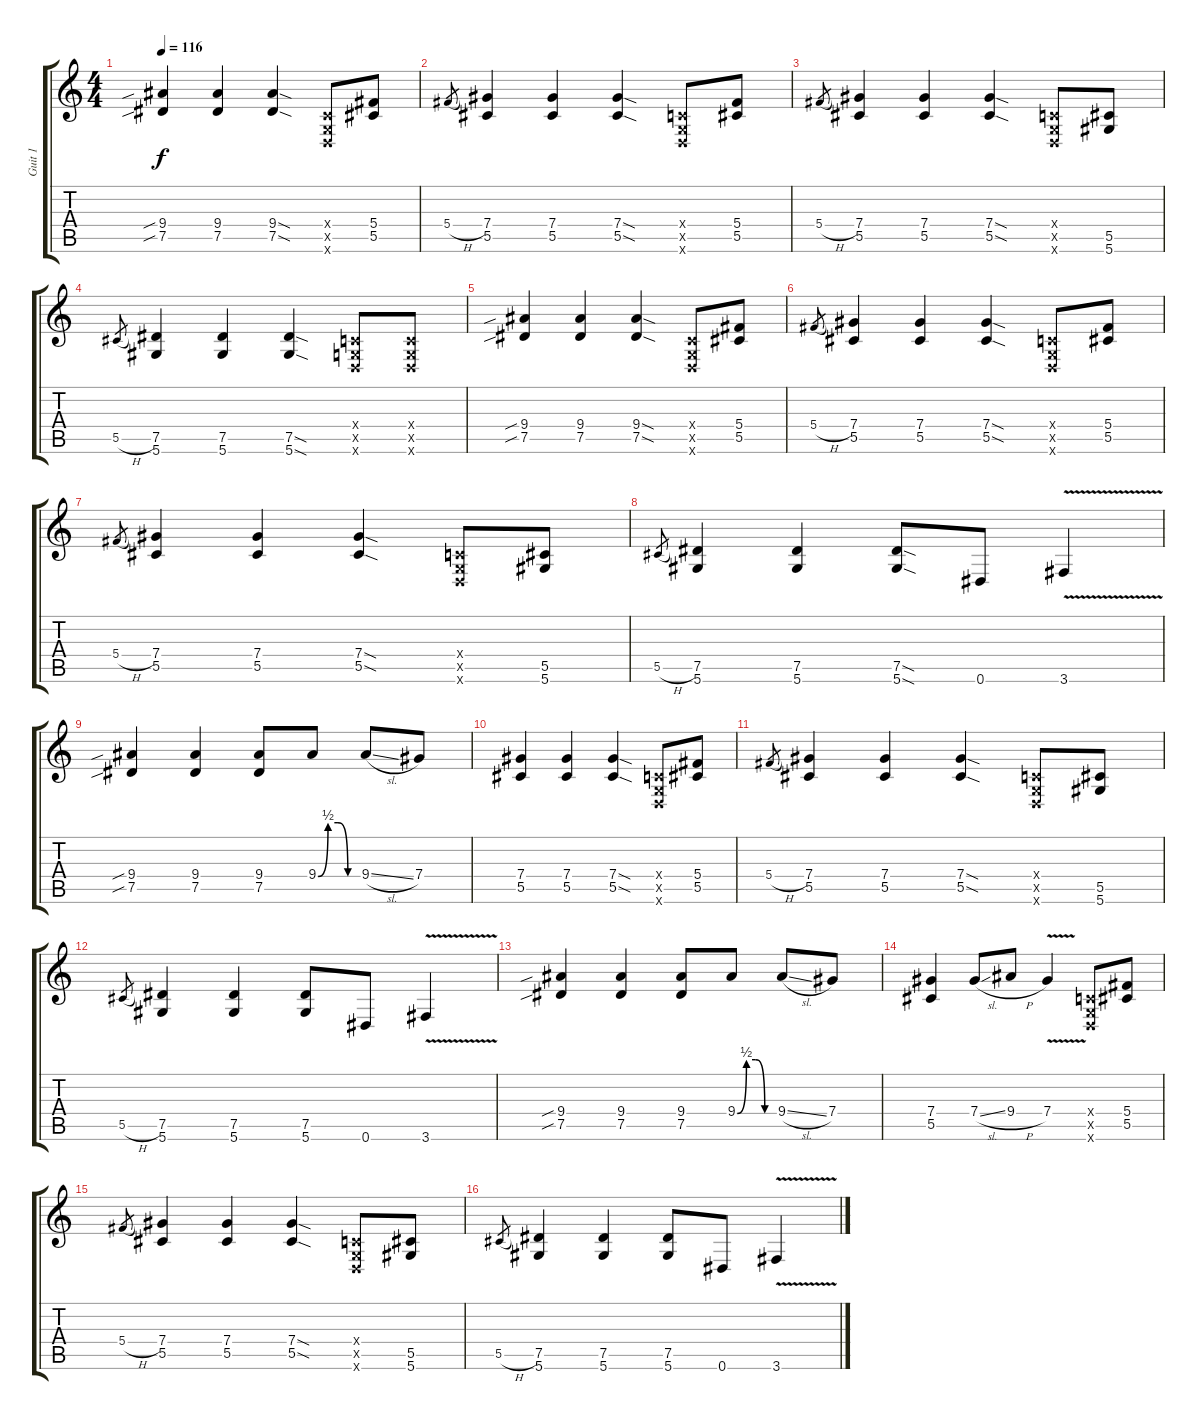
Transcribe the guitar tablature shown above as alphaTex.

\track ("Guit 1" "Guit 1") {instrument distortionguitar}
\staff {score tabs}
\tuning (Eb4 Bb3 Gb3 Db3 Ab2 Eb2) {hide}
\ts (4 4)
\tempo 116
\clef g2
\ks c
(9.4{sib} 7.5{sib}).4{dy f} (9.4 7.5).4 (9.4{sod} 7.5{sod}).4 (-1.4{x} -1.5{x} -1.6{x}).8 (5.4 5.5).8 |
5.4{h}.8{gr} (7.4 5.5).4 (7.4 5.5).4 (7.4{sod} 5.5{sod}).4 (-1.4{x} -1.5{x} -1.6{x}).8 (5.4 5.5).8 |
5.4{h}.8{gr} (7.4 5.5).4 (7.4 5.5).4 (7.4{sod} 5.5{sod}).4 (-1.4{x} -1.5{x} -1.6{x}).8 (5.5 5.6).8 |
5.5{h}.8{gr} (7.5 5.6).4 (7.5 5.6).4 (7.5{sod} 5.6{sod}).4 (-1.4{x} -1.5{x} -1.6{x}).8 (-1.4{x} -1.5{x} -1.6{x}).8 |
(9.4{sib} 7.5{sib}).4 (9.4 7.5).4 (9.4{sod} 7.5{sod}).4 (-1.4{x} -1.5{x} -1.6{x}).8 (5.4 5.5).8 |
5.4{h}.8{gr} (7.4 5.5).4 (7.4 5.5).4 (7.4{sod} 5.5{sod}).4 (-1.4{x} -1.5{x} -1.6{x}).8 (5.4 5.5).8 |
5.4{h}.8{gr} (7.4 5.5).4 (7.4 5.5).4 (7.4{sod} 5.5{sod}).4 (-1.4{x} -1.5{x} -1.6{x}).8 (5.5 5.6).8 |
5.5{h}.8{gr} (7.5 5.6).4 (7.5 5.6).4 (7.5{sod} 5.6{sod}).8 0.6.8 3.6{v}.4 |
(9.4{sib} 7.5{sib}).4 (9.4 7.5).4 (9.4 7.5).8 9.4{be (custom 0 0 15 2 30 2 45 0 60 0)}.8 9.4{sl}.8 7.4.8 |
(7.4 5.5).4 (7.4 5.5).4 (7.4{sod} 5.5{sod}).4 (-1.4{x} -1.5{x} -1.6{x}).8 (5.4 5.5).8 |
5.4{h}.8{gr} (7.4 5.5).4 (7.4 5.5).4 (7.4{sod} 5.5{sod}).4 (-1.4{x} -1.5{x} -1.6{x}).8 (5.5 5.6).8 |
5.5{h}.8{gr} (7.5 5.6).4 (7.5 5.6).4 (7.5 5.6).8 0.6.8 3.6{v}.4 |
(9.4{sib} 7.5{sib}).4 (9.4 7.5).4 (9.4 7.5).8 9.4{be (custom 0 0 15 2 30 2 45 0 60 0)}.8 9.4{sl}.8 7.4.8 |
(7.4 5.5).4 7.4{sl}.8 9.4{h}.8 7.4{v}.4 (-1.4{x} -1.5{x} -1.6{x}).8 (5.4 5.5).8 |
5.4{h}.8{gr} (7.4 5.5).4 (7.4 5.5).4 (7.4{sod} 5.5{sod}).4 (-1.4{x} -1.5{x} -1.6{x}).8 (5.5 5.6).8 |
5.5{h}.8{gr} (7.5 5.6).4 (7.5 5.6).4 (7.5 5.6).8 0.6.8 3.6{v}.4
